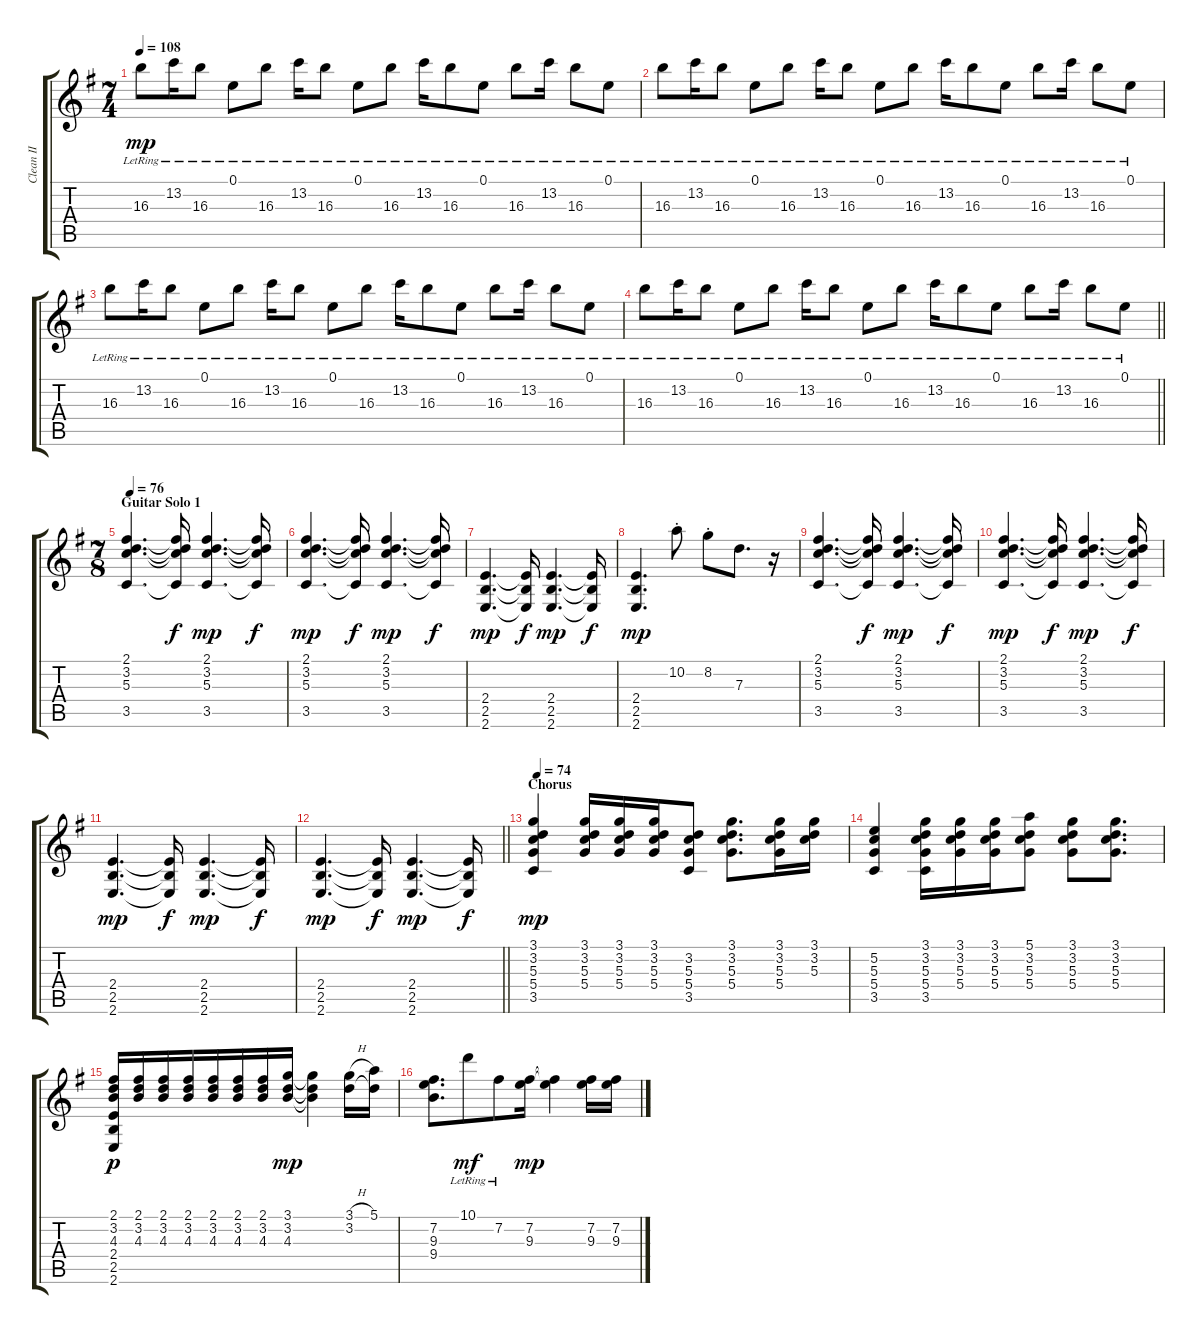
\track ("Clean II" "Clean II") {instrument acousticguitarnylon}
\staff {score tabs}
\tuning (E4 B3 G3 D3 A2 D2) {hide}
\ts (7 4)
\tempo 108
\clef g2
\ks g
16.3{lr}.8{dy mp} 13.2{lr}.16 16.3{lr}.8 0.1{lr}.8 16.3{lr}.8 13.2{lr}.16 16.3{lr}.8 0.1{lr}.8 16.3{lr}.8 13.2{lr}.16 16.3{lr}.8 0.1{lr}.8 16.3{lr}.8 13.2{lr}.16 16.3{lr}.8 0.1{lr}.8 |
16.3{lr}.8 13.2{lr}.16 16.3{lr}.8 0.1{lr}.8 16.3{lr}.8 13.2{lr}.16 16.3{lr}.8 0.1{lr}.8 16.3{lr}.8 13.2{lr}.16 16.3{lr}.8 0.1{lr}.8 16.3{lr}.8 13.2{lr}.16 16.3{lr}.8 0.1{lr}.8 |
16.3{lr}.8 13.2{lr}.16 16.3{lr}.8 0.1{lr}.8 16.3{lr}.8 13.2{lr}.16 16.3{lr}.8 0.1{lr}.8 16.3{lr}.8 13.2{lr}.16 16.3{lr}.8 0.1{lr}.8 16.3{lr}.8 13.2{lr}.16 16.3{lr}.8 0.1{lr}.8 |
\barLineRight lightlight
16.3{lr}.8 13.2{lr}.16 16.3{lr}.8 0.1{lr}.8 16.3{lr}.8 13.2{lr}.16 16.3{lr}.8 0.1{lr}.8 16.3{lr}.8 13.2{lr}.16 16.3{lr}.8 0.1{lr}.8 16.3{lr}.8 13.2{lr}.16 16.3{lr}.8 0.1{lr}.8 |
\ts (7 8)
\section ("" "Guitar Solo 1")
\tempo 76
(2.1 3.2 5.3 3.5).4{d} (2.1{t} 3.2{t} 5.3{t} 3.5{t}).16{dy f} (2.1 3.2 5.3 3.5).4{d dy mp} (2.1{t} 3.2{t} 5.3{t} 3.5{t}).16{dy f} |
(2.1 3.2 5.3 3.5).4{d dy mp} (2.1{t} 3.2{t} 5.3{t} 3.5{t}).16{dy f} (2.1 3.2 5.3 3.5).4{d dy mp} (2.1{t} 3.2{t} 5.3{t} 3.5{t}).16{dy f} |
(2.4 2.5 2.6).4{d dy mp} (2.4{t} 2.5{t} 2.6{t}).16{dy f} (2.4 2.5 2.6).4{d dy mp} (2.4{t} 2.5{t} 2.6{t}).16{dy f} |
(2.4 2.5 2.6).4{d dy mp} 10.2{st}.8 8.2{st}.8 7.3.8{d} r.16 |
(2.1 3.2 5.3 3.5).4{d} (2.1{t} 3.2{t} 5.3{t} 3.5{t}).16{dy f} (2.1 3.2 5.3 3.5).4{d dy mp} (2.1{t} 3.2{t} 5.3{t} 3.5{t}).16{dy f} |
(2.1 3.2 5.3 3.5).4{d dy mp} (2.1{t} 3.2{t} 5.3{t} 3.5{t}).16{dy f} (2.1 3.2 5.3 3.5).4{d dy mp} (2.1{t} 3.2{t} 5.3{t} 3.5{t}).16{dy f} |
(2.4 2.5 2.6).4{d dy mp} (2.4{t} 2.5{t} 2.6{t}).16{dy f} (2.4 2.5 2.6).4{d dy mp} (2.4{t} 2.5{t} 2.6{t}).16{dy f} |
\barLineRight lightlight
(2.4 2.5 2.6).4{d dy mp} (2.4{t} 2.5{t} 2.6{t}).16{dy f} (2.4 2.5 2.6).4{d dy mp} (2.4{t} 2.5{t} 2.6{t}).16{dy f} |
\section ("" "Chorus")
\tempo 74
(3.1 3.2 5.3 5.4 3.5).4{dy mp} (3.1 3.2 5.3 5.4).16 (3.1 3.2 5.3 5.4).16 (3.1 3.2 5.3 5.4).16 (3.2 5.3 5.4 3.5).8 (3.1 3.2 5.3 5.4).8{d} (3.1 3.2 5.3 5.4).16 (3.1 3.2 5.3).16 |
(5.2 5.3 5.4 3.5).4 (3.1 3.2 5.3 5.4 3.5).16 (3.1 3.2 5.3 5.4).16 (3.1 3.2 5.3 5.4).16 (5.1 3.2 5.3 5.4).8 (3.1 3.2 5.3 5.4).8 (3.1 3.2 5.3 5.4).8{d} |
(2.1 3.2 4.3 2.4 2.5 2.6).16{dy p} (2.1 3.2 4.3).16 (2.1 3.2 4.3).16 (2.1 3.2 4.3).16 (2.1 3.2 4.3).16 (2.1 3.2 4.3).16 (2.1 3.2 4.3).16 (3.1 3.2 4.3).16{dy mp} (3.1{t} 3.2{t} 4.3{t}).4 (3.1{h} 3.2).16 (5.1 3.2{t}).16 |
(7.2 9.3 9.4).8{d} 10.1{lr}.8{dy mf} 7.2{lr}.8 (7.2 9.3).16{dy mp} (7.2{t} 9.3{t}).4 (7.2 9.3).16 (7.2 9.3).16
